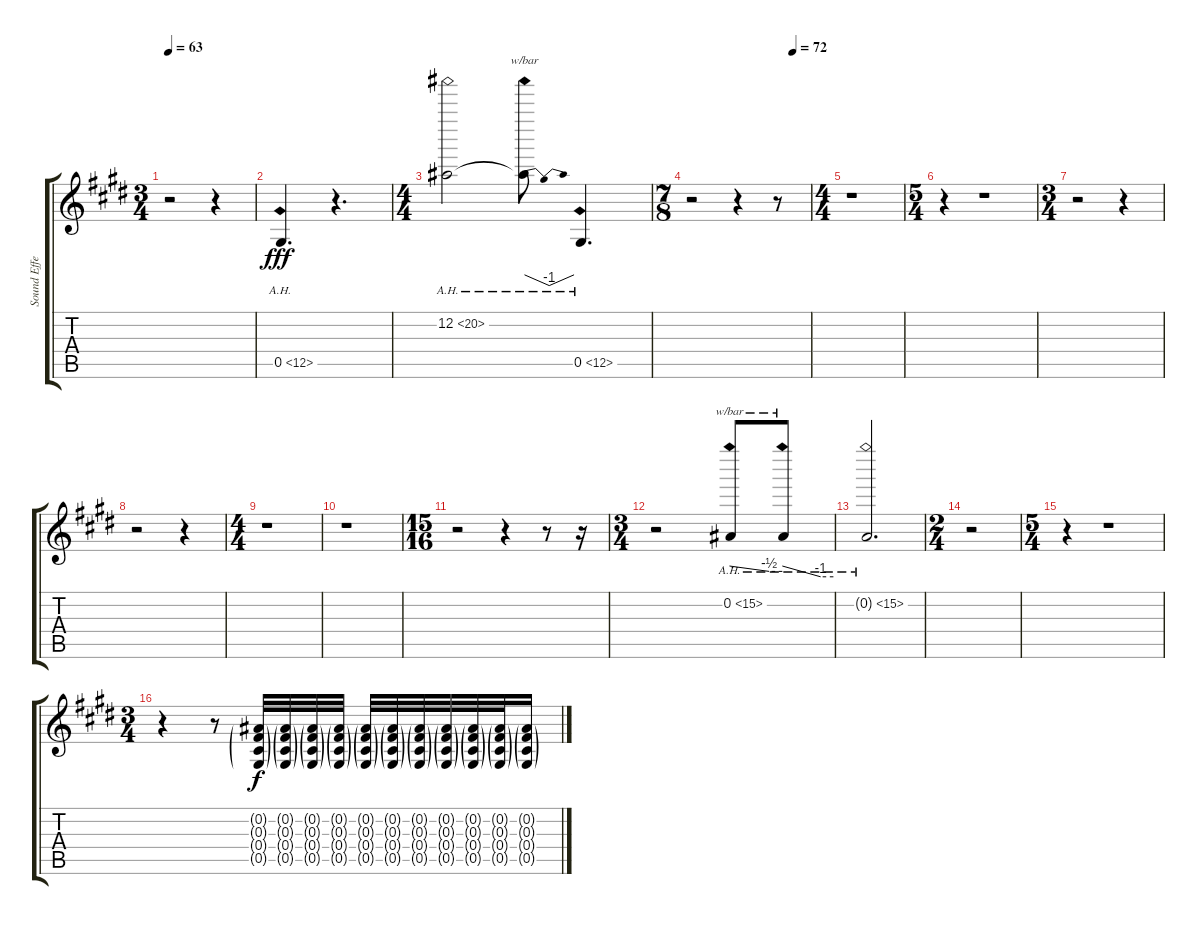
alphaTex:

\track ("Sound Effect" "Sound Effe") {instrument distortionguitar}
\staff {score tabs}
\tuning (Eb4 Bb3 Gb3 Db3 Ab2 Eb2) {hide}
\ts (3 4)
\tempo 63
\clef g2
\ks e
r.2{dy fff} r.4 |
0.5{ah 12}.4{d} r.4{d} |
\ts (4 4)
12.2{ah 8}.2 12.2{ah 8 t}.8{tbe (dip default 0 0 30 -4 60 0)} 0.5{ah 12}.4{d} |
\ts (7 8)
\tempo (72 0.8571428571428571)
r.2 r.4 r.8 |
\ts (4 4)
r.1 |
\ts (5 4)
r.4 r.1 |
\ts (3 4)
r.2 r.4 |
r.2 r.4 |
\ts (4 4)
r.1 |
r.1 |
\ts (15 16)
r.2 r.4 r.8 r.16 |
\ts (3 4)
r.2 0.2{ah 15}.8{tbe (custom default 0 0 45 -2 60 -2)} 0.2{ah 15 t}.8{tbe (custom default 0 0 45 -4 60 -4)} |
0.2{ah 15 t}.2{d} |
\ts (2 4)
r.2 |
\ts (5 4)
r.4 r.1 |
\ts (3 4)
r.4 r.8 (0.2{g} 0.3{g} 0.4{g} 0.5{g}).32{dy f} (0.2{g} 0.3{g} 0.4{g} 0.5{g}).32 (0.2{g} 0.3{g} 0.4{g} 0.5{g}).32 (0.2{g} 0.3{g} 0.4{g} 0.5{g}).32 (0.2{g} 0.3{g} 0.4{g} 0.5{g}).32 (0.2{g} 0.3{g} 0.4{g} 0.5{g}).32 (0.2{g} 0.3{g} 0.4{g} 0.5{g}).32 (0.2{g} 0.3{g} 0.4{g} 0.5{g}).32 (0.2{g} 0.3{g} 0.4{g} 0.5{g}).32 (0.2{g} 0.3{g} 0.4{g} 0.5{g}).32 (0.2{g} 0.3{g} 0.4{g} 0.5{g}).16
